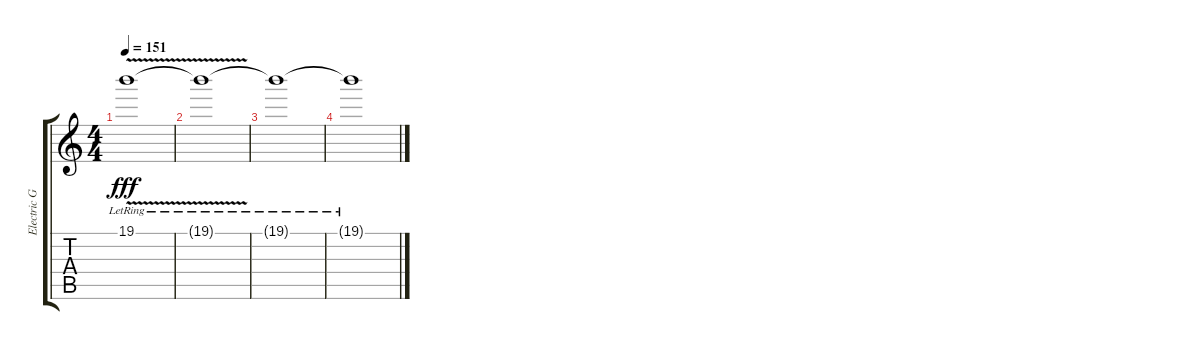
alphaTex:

\track ("Electric Guitar" "Electric G") {instrument distortionguitar}
\staff {score tabs}
\tuning (E4 B3 G3 D3 A2 E2) {hide}
\ts (4 4)
\tempo 151
\clef g2
\ks c
19.1{v lr t}.1{dy fff} |
19.1{lr t}.1 |
19.1{lr t}.1 |
19.1{lr t}.1
